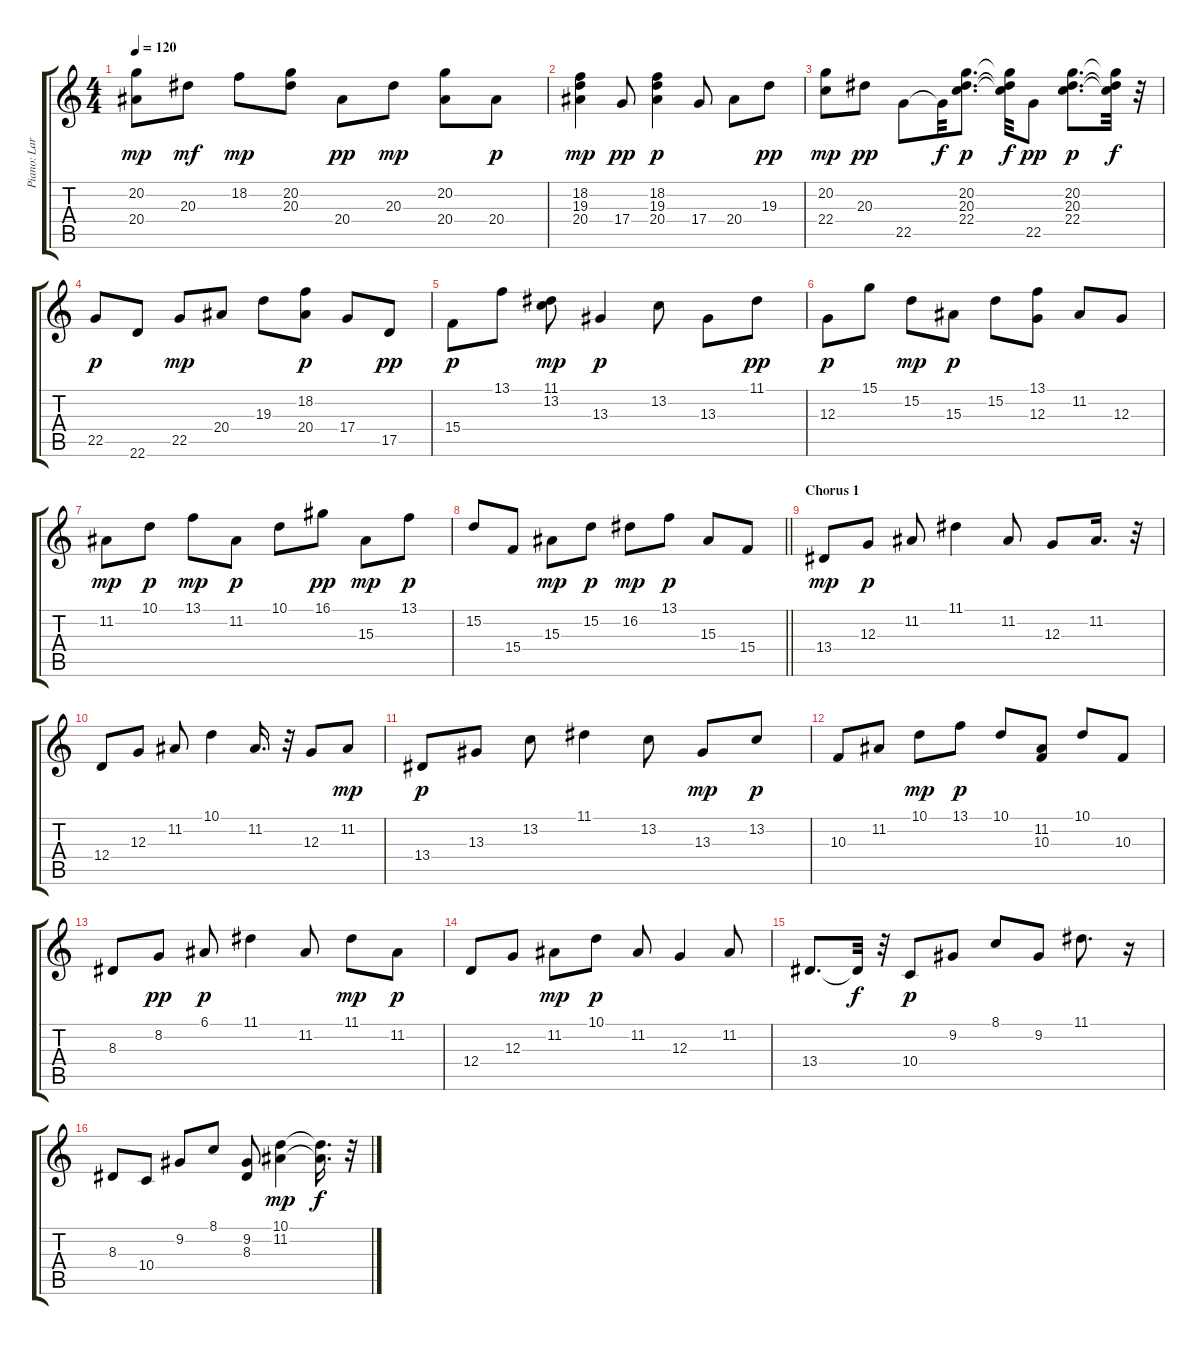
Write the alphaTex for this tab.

\track ("Piano: Larry Knechtel[Right]" "Piano: Lar") {instrument acousticgrandpiano}
\staff {score tabs}
\tuning (E4 B3 G3 D3 A2 E2) {hide}
\ts (4 4)
\tempo 120
\clef g2
\ks c
(20.2 20.4).8{dy mp} 20.3.8{dy mf} 18.2.8{dy mp} (20.2 20.3).8 20.4.8{dy pp} 20.3.8{dy mp} (20.2 20.4).8 20.4.8{dy p} |
(18.2 19.3 20.4).4{dy mp} 17.4.8{dy pp} (18.2 19.3 20.4).4{dy p} 17.4.8 20.4.8 19.3.8{dy pp} |
(20.2 22.4).8{dy mp} 20.3.8{dy pp} 22.5.8 22.5{t}.32{dy f} (20.2 20.3 22.4).8{d dy p} (20.2{t} 20.3{t} 22.4{t}).32{dy f} 22.5.8{dy pp} (20.2 20.3 22.4).8{d dy p} (20.2{t} 20.3{t} 22.4{t}).32{dy f} r.32 |
22.5.8{dy p} 22.6.8 22.5.8{dy mp} 20.4.8 19.3.8 (18.2 20.4).8{dy p} 17.4.8 17.5.8{dy pp} |
15.4.8{dy p} 13.1.8 (11.1 13.2).8{dy mp} 13.3.4{dy p} 13.2.8 13.3.8 11.1.8{dy pp} |
12.3.8{dy p} 15.1.8 15.2.8{dy mp} 15.3.8{dy p} 15.2.8 (13.1 12.3).8 11.2.8 12.3.8 |
11.2.8{dy mp} 10.1.8{dy p} 13.1.8{dy mp} 11.2.8{dy p} 10.1.8 16.1.8{dy pp} 15.3.8{dy mp} 13.1.8{dy p} |
\barLineRight lightlight
15.2.8 15.4.8 15.3.8{dy mp} 15.2.8{dy p} 16.2.8{dy mp} 13.1.8{dy p} 15.3.8 15.4.8 |
\section ("" "Chorus 1")
13.4.8{dy mp} 12.3.8{dy p} 11.2.8 11.1.4 11.2.8 12.3.8 11.2.16{d} r.32 |
12.4.8 12.3.8 11.2.8 10.1.4 11.2.16{d} r.32 12.3.8 11.2.8{dy mp} |
13.4.8{dy p} 13.3.8 13.2.8 11.1.4 13.2.8 13.3.8{dy mp} 13.2.8{dy p} |
10.3.8 11.2.8 10.1.8{dy mp} 13.1.8{dy p} 10.1.8 (11.2 10.3).8 10.1.8 10.3.8 |
8.3.8 8.2.8{dy pp} 6.1.8{dy p} 11.1.4 11.2.8 11.1.8{dy mp} 11.2.8{dy p} |
12.4.8 12.3.8 11.2.8{dy mp} 10.1.8{dy p} 11.2.8 12.3.4 11.2.8 |
13.4.8{d} 13.4{t}.32{dy f} r.32 10.4.8{dy p} 9.2.8 8.1.8 9.2.8 11.1.8{d} r.16 |
8.3.8 10.4.8 9.2.8 8.1.8 (9.2 8.3).8 (10.1 11.2).4{dy mp} (10.1{t} 11.2{t}).16{d dy f} r.32
